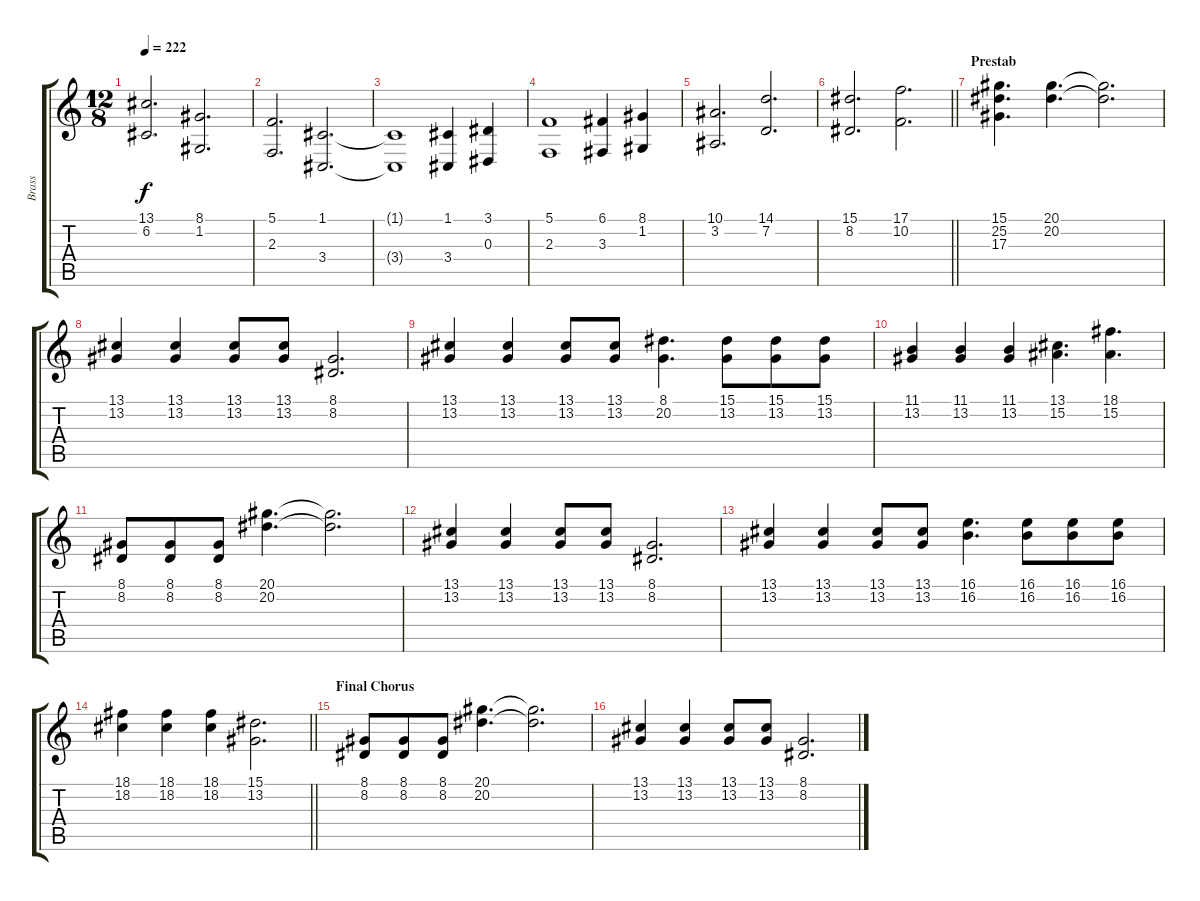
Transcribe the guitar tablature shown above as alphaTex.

\track ("Brass" "Brass") {instrument brasssection}
\staff {score tabs}
\tuning (C4 G3 Eb3 Bb2 F2 C2) {hide}
\ts (12 8)
\tempo 222
\clef g2
\ks c
(13.1{t} 6.2{t}).2{d dy f} (8.1 1.2).2{d} |
(5.1 2.3).2{d} (1.1 3.4).2{d} |
(1.1{t} 3.4{t}).1 (1.1 3.4).4 (3.1 0.3).4 |
(5.1 2.3).1 (6.1 3.3).4 (8.1 1.2).4 |
(10.1 3.2).2{d} (14.1 7.2).2{d} |
\barLineRight lightlight
(15.1 8.2).2{d} (17.1 10.2).2{d} |
\section ("" "Prestab")
(15.1 25.2 17.3).4{d} (20.1 20.2).4{d} (20.1{t} 20.2{t}).2{d} |
(13.1 13.2).4 (13.1 13.2).4 (13.1 13.2).8 (13.1 13.2).8 (8.1 8.2).2{d} |
(13.1 13.2).4 (13.1 13.2).4 (13.1 13.2).8 (13.1 13.2).8 (8.1 20.2).4{d} (15.1 13.2).8 (15.1 13.2).8 (15.1 13.2).8 |
(11.1 13.2).4 (11.1 13.2).4 (11.1 13.2).4 (13.1 15.2).4{d} (18.1 15.2).4{d} |
(8.1 8.2).8 (8.1 8.2).8 (8.1 8.2).8 (20.1 20.2).4{d} (20.1{t} 20.2{t}).2{d} |
(13.1 13.2).4 (13.1 13.2).4 (13.1 13.2).8 (13.1 13.2).8 (8.1 8.2).2{d} |
(13.1 13.2).4 (13.1 13.2).4 (13.1 13.2).8 (13.1 13.2).8 (16.1 16.2).4{d} (16.1 16.2).8 (16.1 16.2).8 (16.1 16.2).8 |
\barLineRight lightlight
(18.1 18.2).4 (18.1 18.2).4 (18.1 18.2).4 (15.1 13.2).2{d} |
\section ("" "Final Chorus")
(8.1 8.2).8 (8.1 8.2).8 (8.1 8.2).8 (20.1 20.2).4{d} (20.1{t} 20.2{t}).2{d} |
(13.1 13.2).4 (13.1 13.2).4 (13.1 13.2).8 (13.1 13.2).8 (8.1 8.2).2{d}
